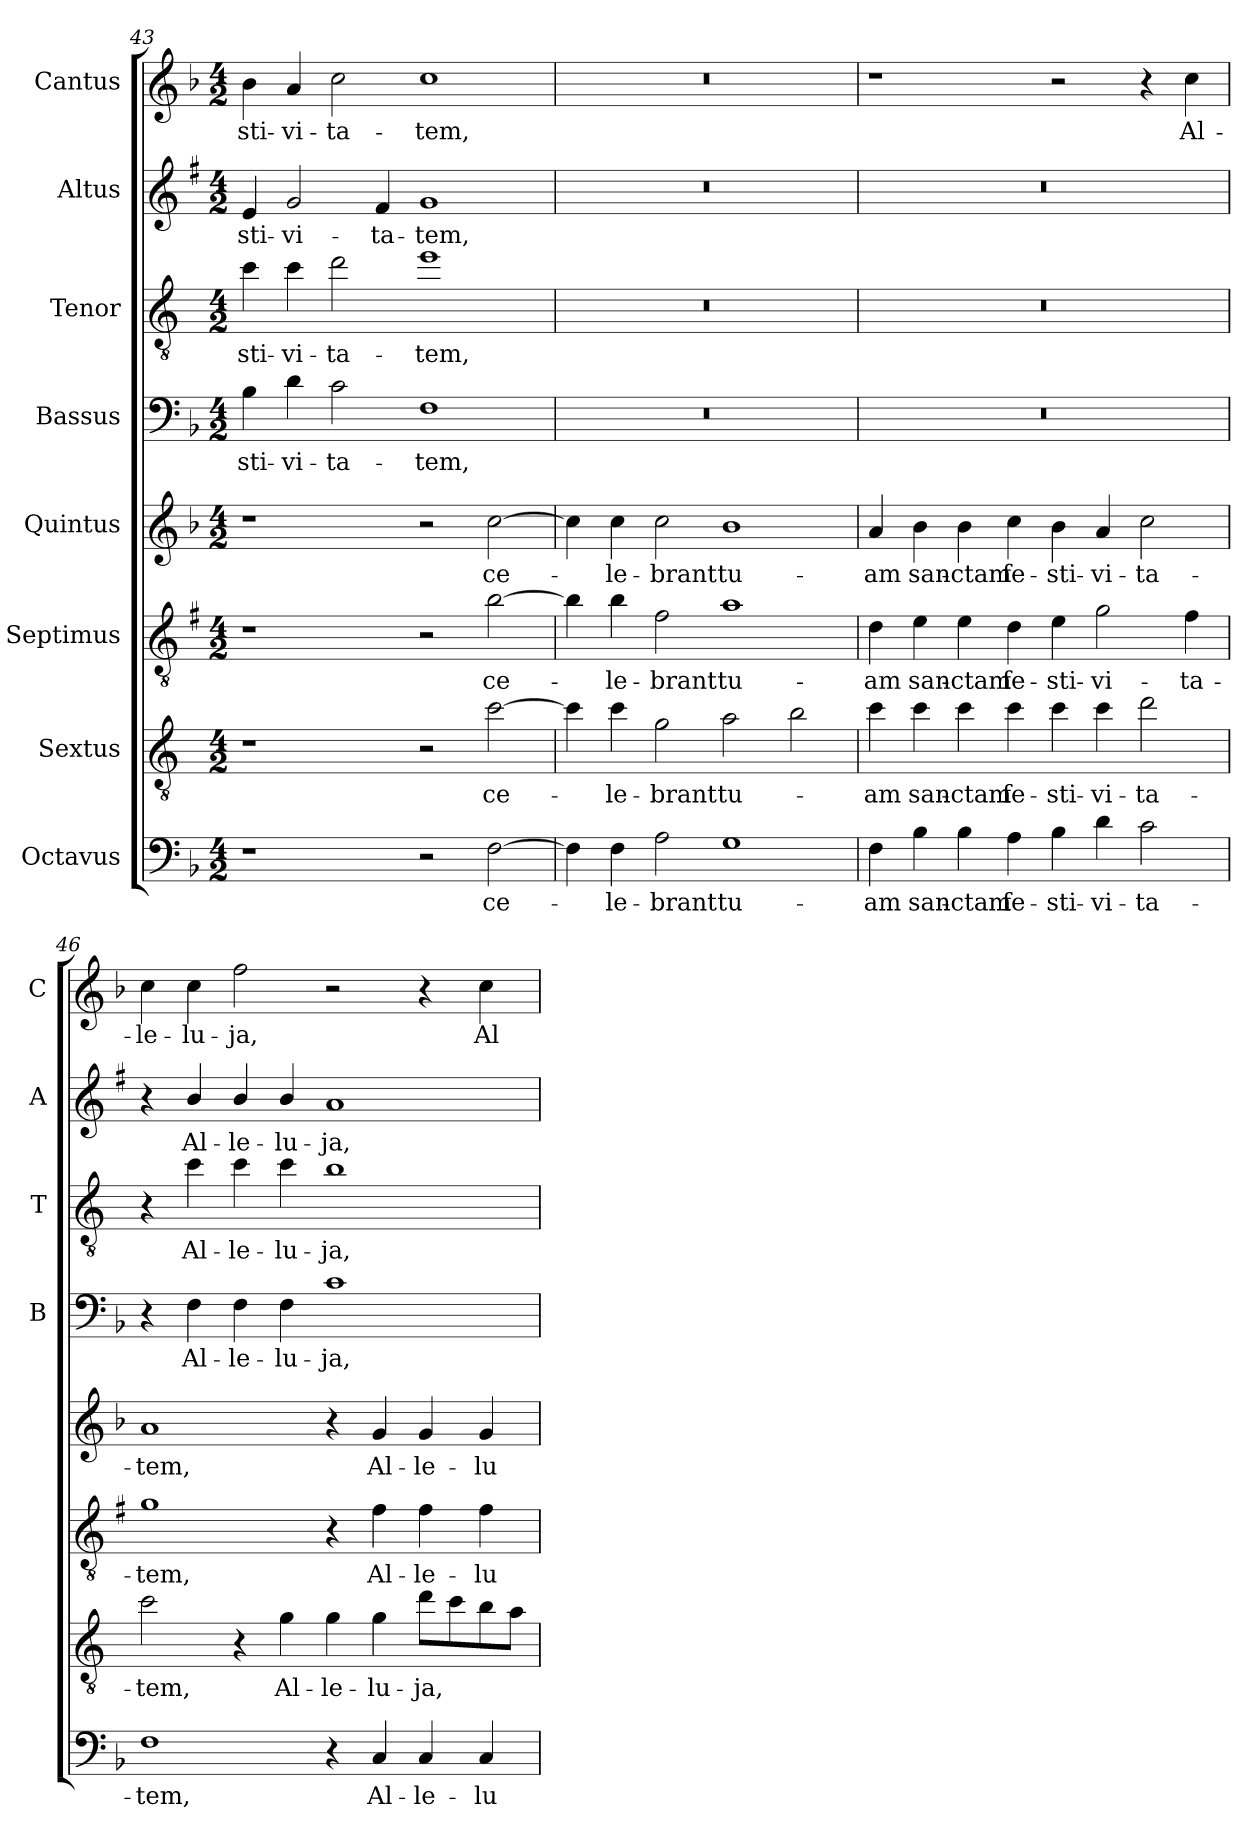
**kern	**text	**kern	**text	**kern	**text	**kern	**text	**kern	**text	**kern	**text	**kern	**text	**kern	**text
*part8	*part8	*part7	*part7	*part6	*part6	*part5	*part5	*part4	*part4	*part3	*part3	*part2	*part2	*part1	*part1
*staff8	*staff8	*staff7	*staff7	*staff6	*staff6	*staff5	*staff5	*staff4	*staff4	*staff3	*staff3	*staff2	*staff2	*staff1	*staff1
*I"Octavus	*	*I"Sextus	*	*I"Septimus	*	*I"Quintus	*	*I"Bassus	*	*I"Tenor	*	*I"Altus	*	*I"Cantus	*
*	*	*	*	*	*	*	*	*I'B	*	*I'T	*	*I'A	*	*I'C	*
*clefF4	*	*clefGv2	*	*clefGv2	*	*clefG2	*	*clefF4	*	*clefGv2	*	*clefG2	*	*clefG2	*
*	*	*ITrd4c7	*	*ITrd1c2	*	*	*	*	*	*ITrd4c7	*	*ITrd1c2	*	*	*
*k[b-]	*	*k[b-]	*	*k[b-]	*	*k[b-]	*	*k[b-]	*	*k[b-]	*	*k[b-]	*	*k[b-]	*
*F:	*	*F:	*	*F:	*	*F:	*	*F:	*	*F:	*	*F:	*	*F:	*
*M4/2	*	*M4/2	*	*M4/2	*	*M4/2	*	*M4/2	*	*M4/2	*	*M4/2	*	*M4/2	*
=43	=43	=43	=43	=43	=43	=43	=43	=43	=43	=43	=43	=43	=43	=43	=43
!	!	!	!	!	!	!	!	!	!LO:LY:b	!	!LO:LY:b	!	!LO:LY:b	!	!LO:LY:b
1r	.	1r	.	1r	.	1r	.	4B-\	-sti-	4f\	-sti-	4d/	-sti-	4b-\	-sti-
!	!	!	!	!	!	!	!	!	!LO:LY:b	!	!LO:LY:b	!	!LO:LY:b	!	!LO:LY:b
.	.	.	.	.	.	.	.	4d\	-vi-	4f\	-vi-	2f/	-vi-	4a/	-vi-
!	!	!	!	!	!	!	!	!	!LO:LY:b	!	!LO:LY:b	!	!	!	!LO:LY:b
.	.	.	.	.	.	.	.	2c\	-ta-	2g\	-ta-	.	.	2cc\	-ta-
!	!	!	!	!	!	!	!	!	!	!	!	!	!LO:LY:b	!	!
.	.	.	.	.	.	.	.	.	.	.	.	4e/	-ta-	.	.
!	!	!	!	!	!	!	!	!	!LO:LY:b	!	!LO:LY:b	!	!LO:LY:b	!	!LO:LY:b
2r	.	2r	.	2r	.	2r	.	1F	-tem,	1a	-tem,	1f	-tem,	1cc	-tem,
!	!LO:LY:b	!	!LO:LY:b	!	!LO:LY:b	!	!LO:LY:b	!	!	!	!	!	!	!	!
[2F\	ce-	[2f\	ce-	[2a\	ce-	[2cc\	ce-	.	.	.	.	.	.	.	.
=44	=44	=44	=44	=44	=44	=44	=44	=44	=44	=44	=44	=44	=44	=44	=44
4F\]	.	4f\]	.	4a\]	.	4cc\]	.	0r	.	0r	.	0r	.	0r	.
!	!LO:LY:b	!	!LO:LY:b	!	!LO:LY:b	!	!LO:LY:b	!	!	!	!	!	!	!	!
4F\	-le-	4f\	-le-	4a\	-le-	4cc\	-le-	.	.	.	.	.	.	.	.
!	!LO:LY:b	!	!LO:LY:b	!	!LO:LY:b	!	!LO:LY:b	!	!	!	!	!	!	!	!
2A\	-brant	2c\	-brant	2e\	-brant	2cc\	-brant	.	.	.	.	.	.	.	.
!	!LO:LY:b	!	!LO:LY:b	!	!LO:LY:b	!	!LO:LY:b	!	!	!	!	!	!	!	!
1G	tu-	2d\	tu-	1g	tu-	1b-	tu-	.	.	.	.	.	.	.	.
.	.	2e\	.	.	.	.	.	.	.	.	.	.	.	.	.
!!LO:LB:g=z
=45	=45	=45	=45	=45	=45	=45	=45	=45	=45	=45	=45	=45	=45	=45	=45
!	!LO:LY:b	!	!LO:LY:b	!	!LO:LY:b	!	!LO:LY:b	!	!	!	!	!	!	!	!
4F\	-am	4f\	-am	4c\	-am	4a/	-am	0r	.	0r	.	0r	.	1r	.
!	!LO:LY:b	!	!LO:LY:b	!	!LO:LY:b	!	!LO:LY:b	!	!	!	!	!	!	!	!
4B-\	san-	4f\	san-	4d\	san-	4b-\	san-	.	.	.	.	.	.	.	.
!	!LO:LY:b	!	!LO:LY:b	!	!LO:LY:b	!	!LO:LY:b	!	!	!	!	!	!	!	!
4B-\	-ctam	4f\	-ctam	4d\	-ctam	4b-\	-ctam	.	.	.	.	.	.	.	.
!	!LO:LY:b	!	!LO:LY:b	!	!LO:LY:b	!	!LO:LY:b	!	!	!	!	!	!	!	!
4A\	fe-	4f\	fe-	4c\	fe-	4cc\	fe-	.	.	.	.	.	.	.	.
!	!LO:LY:b	!	!LO:LY:b	!	!LO:LY:b	!	!LO:LY:b	!	!	!	!	!	!	!	!
4B-\	-sti-	4f\	-sti-	4d\	-sti-	4b-\	-sti-	.	.	.	.	.	.	2r	.
!	!LO:LY:b	!	!LO:LY:b	!	!LO:LY:b	!	!LO:LY:b	!	!	!	!	!	!	!	!
4d\	-vi-	4f\	-vi-	2f\	-vi-	4a/	-vi-	.	.	.	.	.	.	.	.
!	!LO:LY:b	!	!LO:LY:b	!	!	!	!LO:LY:b	!	!	!	!	!	!	!	!
2c\	-ta-	2g\	-ta-	.	.	2cc\	-ta-	.	.	.	.	.	.	4r	.
!	!	!	!	!	!LO:LY:b	!	!	!	!	!	!	!	!	!	!LO:LY:b
.	.	.	.	4e\	-ta-	.	.	.	.	.	.	.	.	4cc\	Al-
=46	=46	=46	=46	=46	=46	=46	=46	=46	=46	=46	=46	=46	=46	=46	=46
!	!LO:LY:b	!	!LO:LY:b	!	!LO:LY:b	!	!LO:LY:b	!	!	!	!	!	!	!	!LO:LY:b
1F	-tem,	2f\	-tem,	1f	-tem,	1a	-tem,	4r	.	4r	.	4r	.	4cc\	-le-
!	!	!	!	!	!	!	!	!	!LO:LY:b	!	!LO:LY:b	!	!LO:LY:b	!	!LO:LY:b
.	.	.	.	.	.	.	.	4F\	Al-	4f\	Al-	4a/	Al-	4cc\	-lu-
!	!	!	!	!	!	!	!	!	!LO:LY:b	!	!LO:LY:b	!	!LO:LY:b	!	!LO:LY:b
.	.	4r	.	.	.	.	.	4F\	-le-	4f\	-le-	4a/	-le-	2ff\	-ja,
!	!	!	!LO:LY:b	!	!	!	!	!	!LO:LY:b	!	!LO:LY:b	!	!LO:LY:b	!	!
.	.	4c\	Al-	.	.	.	.	4F\	-lu-	4f\	-lu-	4a/	-lu-	.	.
!	!	!	!LO:LY:b	!	!	!	!	!	!LO:LY:b	!	!LO:LY:b	!	!LO:LY:b	!	!
4r	.	4c\	-le-	4r	.	4r	.	1c	-ja,	1e	-ja,	1g	-ja,	2r	.
!	!LO:LY:b	!	!LO:LY:b	!	!LO:LY:b	!	!LO:LY:b	!	!	!	!	!	!	!	!
4C/	Al-	4c\	-lu-	4e\	Al-	4g/	Al-	.	.	.	.	.	.	.	.
!	!LO:LY:b	!	!LO:LY:b	!	!LO:LY:b	!	!LO:LY:b	!	!	!	!	!	!	!	!
4C/	-le-	8g\L	-ja,	4e\	-le-	4g/	-le-	.	.	.	.	.	.	4r	.
.	.	8f\	.	.	.	.	.	.	.	.	.	.	.	.	.
!	!LO:LY:b	!	!	!	!LO:LY:b	!	!LO:LY:b	!	!	!	!	!	!	!	!LO:LY:b
4C/	-lu-	8e\	.	4e\	-lu-	4g/	-lu-	.	.	.	.	.	.	4cc\	Al-
.	.	8d\J	.	.	.	.	.	.	.	.	.	.	.	.	.
=	=	=	=	=	=	=	=	=	=	=	=	=	=	=	=
*-	*-	*-	*-	*-	*-	*-	*-	*-	*-	*-	*-	*-	*-	*-	*-
